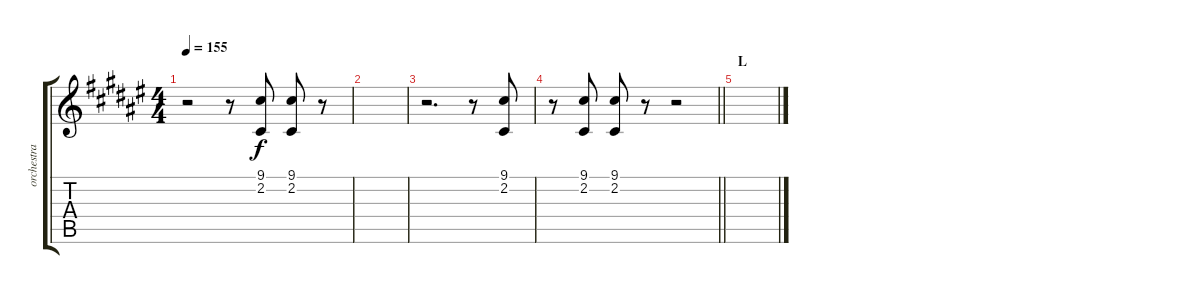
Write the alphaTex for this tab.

\track ("orchestra hit" "orchestra ") {instrument orchestrahit}
\staff {score tabs}
\tuning (E4 B3 G3 D3 A2 E2) {hide}
\ts (4 4)
\tempo 155
\clef g2
\ks f#
r.2{dy f} r.8 (9.1 2.2).8 (9.1 2.2).8 r.8 |
|
r.2{d} r.8 (9.1 2.2).8 |
\barLineRight lightlight
r.8 (9.1 2.2).8 (9.1 2.2).8 r.8 r.2 |
\section ("" "L")
